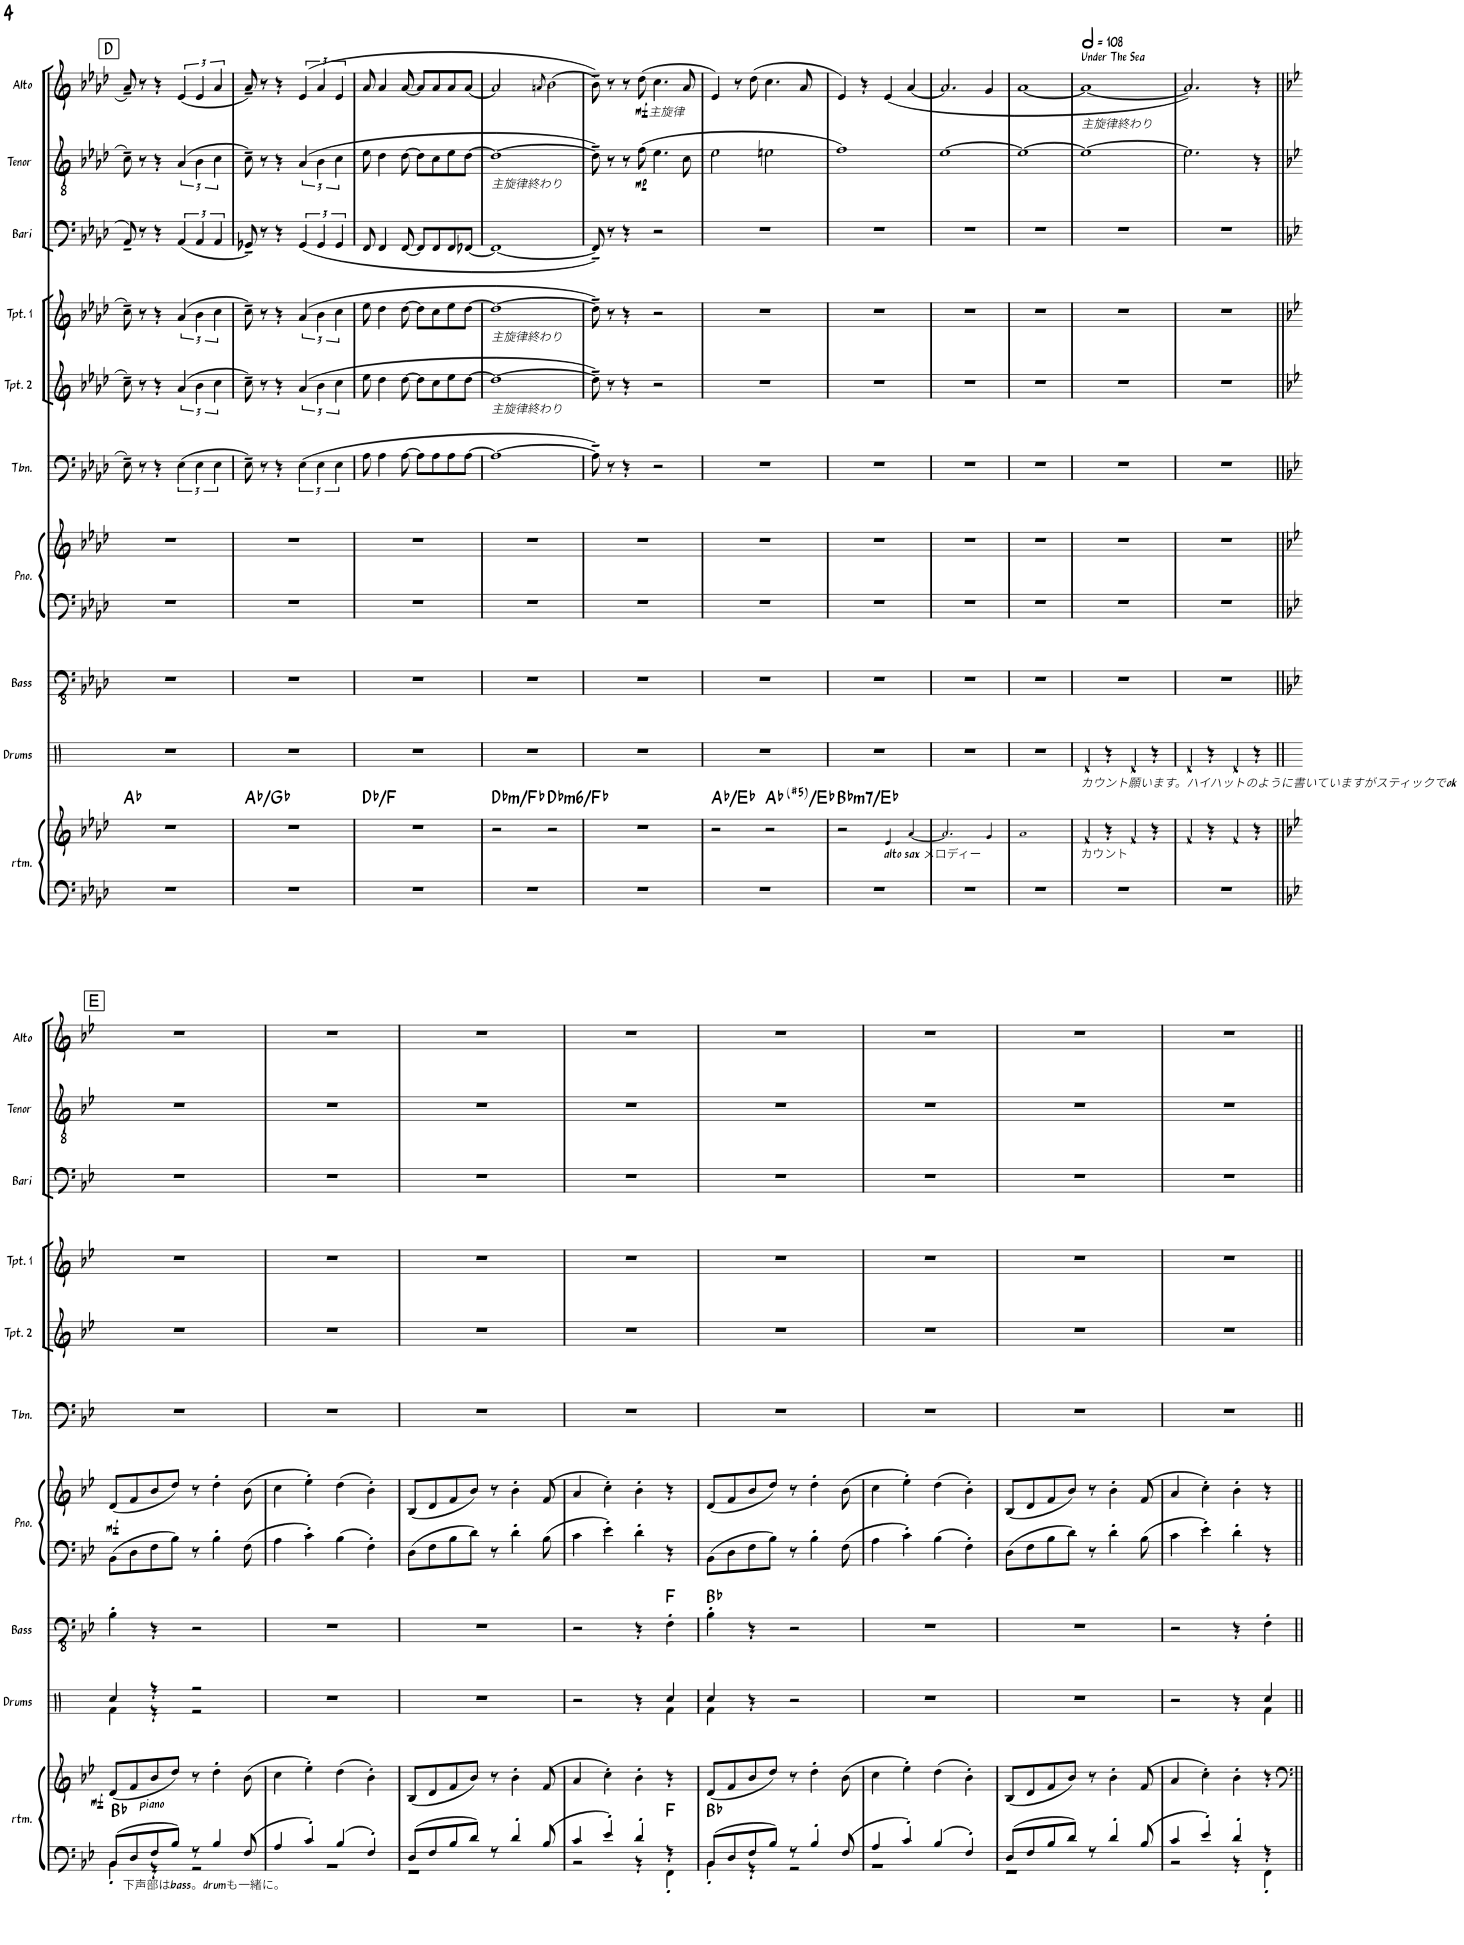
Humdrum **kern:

**kern	**kern	**dynam	**harte	**kern	**kern	**harte	**kern	**kern	**dynam	**kern	**kern	**kern	**kern	**kern	**dynam	**kern	**dynam
*part10	*part10	*part10	*part10	*part9	*part8	*part8	*part7	*part7	*part7	*part6	*part5	*part4	*part3	*part2	*part2	*part1	*part1
*staff12	*staff11	*staff11/12	*	*staff10	*staff9	*	*staff8	*staff7	*staff7/8	*staff6	*staff5	*staff4	*staff3	*staff2	*staff2	*staff1	*staff1
*I"Rhythm	*	*	*	*I"Drums	*I"Bass	*	*I"Piano	*	*	*I"Trombone 1	*I"Trumpet 2	*I"Trumpet 1	*I"Bari Sax	*I"Tenor Sax	*	*I"Alto Sax	*
*I'rtm.	*	*	*	*I'Drums	*I'Bass	*	*I'Pno.	*	*	*I'Tbn.	*I'Tpt. 2	*I'Tpt. 1	*I'Bari	*I'Tenor	*	*I'Alto	*
!!LO:PB:g=z
*clefF4	*clefG2	*	*	*clefX	*clefFv4	*	*clefF4	*clefG2	*	*clefF4	*clefG2	*clefG2	*clefF4	*clefGv2	*	*clefG2	*
*	*	*	*	*	*	*	*	*	*	*	*ITrd1c2	*ITrd1c2	*ITrd12c21	*ITrd8c14	*	*ITrd5c9	*
*k[b-e-a-d-]	*k[b-e-a-d-]	*	*	*k[]	*k[b-e-a-d-]	*	*k[b-e-a-d-]	*k[b-e-a-d-]	*	*k[b-e-a-d-]	*k[b-e-a-d-]	*k[b-e-a-d-]	*k[b-e-a-d-]	*k[b-e-a-d-]	*	*k[b-e-a-d-]	*
*M4/4	*M4/4	*	*	*M4/4	*M4/4	*	*M4/4	*M4/4	*	*M4/4	*M4/4	*M4/4	*M4/4	*M4/4	*	*M4/4	*
!!LO:REH:place=s1:a:B:rj:fs=14:t=D
=47	=47	=47	=47	=47	=47	=47	=47	=47	=47	=47	=47	=47	=47	=47	=47	=47	=47
1r	1r	.	Ab:maj	1r	1r	.	1r	1r	.	8E-~\	8cc~\	8cc~\	8AA-~/	8c~\	.	8a-~/	.
.	.	.	.	.	.	.	.	.	.	8r	8r	8r	8r	8r	.	8r	.
.	.	.	.	.	.	.	.	.	.	4r	4r	4r	4r	4r	.	4r	.
.	.	.	.	.	.	.	.	.	.	(6E-\	(6a-/	(6a-/	(6AA-/	(6A-/	.	(6e-/	.
.	.	.	.	.	.	.	.	.	.	6E-\	6b-\	6b-\	6AA-/	6B-\	.	6e-/	.
.	.	.	.	.	.	.	.	.	.	6E-\	6cc\	6cc\	6AA-/	6c\	.	6a-/	.
=48	=48	=48	=48	=48	=48	=48	=48	=48	=48	=48	=48	=48	=48	=48	=48	=48	=48
1r	1r	.	Ab:maj/b7	1r	1r	.	1r	1r	.	8E-~\)	8cc~\)	8cc~\)	8GG-X~/)	8c~\)	.	8a-~/)	.
.	.	.	.	.	.	.	.	.	.	8r	8r	8r	8r	8r	.	8r	.
.	.	.	.	.	.	.	.	.	.	4r	4r	4r	4r	4r	.	4r	.
.	.	.	.	.	.	.	.	.	.	(6E-\	(6a-/	(6a-/	(6GG-/	(6A-/	.	(6e-/	.
.	.	.	.	.	.	.	.	.	.	6E-\	6b-\	6b-\	6GG-/	6B-\	.	6a-/	.
.	.	.	.	.	.	.	.	.	.	6E-\	6cc\	6cc\	6GG-/	6c\	.	6e-/	.
=49	=49	=49	=49	=49	=49	=49	=49	=49	=49	=49	=49	=49	=49	=49	=49	=49	=49
1r	1r	.	Db:maj/3	1r	1r	.	1r	1r	.	8A-\	8ee-\	8ee-\	8FF/	8e-\	.	8a-/	.
.	.	.	.	.	.	.	.	.	.	4A-\	4dd-\	4dd-\	4FF/	4d-\	.	4a-/	.
.	.	.	.	.	.	.	.	.	.	[8A-\	[8dd-\	[8dd-\	[8FF/	[8d-\	.	[8a-/	.
.	.	.	.	.	.	.	.	.	.	8A-\L]	8dd-\L]	8dd-\L]	8FF/L]	8d-\L]	.	8a-/L]	.
.	.	.	.	.	.	.	.	.	.	8A-\	8cc\	8cc\	8FF/	8c\	.	8a-/	.
.	.	.	.	.	.	.	.	.	.	8A-\	8ee-\	8ee-\	8FF/	8e-\	.	8a-/	.
.	.	.	.	.	.	.	.	.	.	[8A-\J	[8dd-\J	[8dd-\J	[8FF-X/J	[8d-\J	.	[8a-/J	.
=50	=50	=50	=50	=50	=50	=50	=50	=50	=50	=50	=50	=50	=50	=50	=50	=50	=50
!	!	!	!	!	!	!	!	!	!	!	!	!	!	!LO:TX:b:i:t=主旋律終わり	!	!	!
!	!	!	!	!	!	!	!	!	!	!	!	!LO:TX:b:i:t=主旋律終わり	!	!	!	!	!
!	!	!	!LO:H:kt=m	!	!	!	!	!	!	!	!LO:TX:b:i:t=主旋律終わり	!	!	!	!	!	!
1r	2r	.	Db:min/b3	1r	1r	.	1r	1r	.	1A-_	1dd-_	1dd-_	1FF-_	1d-_	.	2a-/]	.
.	.	.	.	.	.	.	.	.	.	.	.	.	.	.	.	8qan/	.
!	!	!	!LO:H:kt=m6	!	!	!	!	!	!	!	!	!	!	!	!	!	!
.	2r	.	Db:min6/b3	.	.	.	.	.	.	.	.	.	.	.	.	[2b-\	.
=51	=51	=51	=51	=51	=51	=51	=51	=51	=51	=51	=51	=51	=51	=51	=51	=51	=51
1r	1r	.	.	1r	1r	.	1r	1r	.	8A-~\])	8dd-~\])	8dd-~\])	8FF-~/])	8d-~\])	.	8b-~\])	.
.	.	.	.	.	.	.	.	.	.	8r	8r	8r	8r	8r	.	8r	.
.	.	.	.	.	.	.	.	.	.	4r	4r	4r	4r	8r	.	8r	.
!	!	!	!	!	!	!	!	!	!	!	!	!	!	!	!	!LO:TX:b:i:t=主旋律	!
!	!	!	!	!	!	!	!	!	!	!	!	!	!	!	!LO:DY:b	!	!LO:DY:b
.	.	.	.	.	.	.	.	.	.	.	.	.	.	(8f\	mp	(8dd-\	mf
.	.	.	.	.	.	.	.	.	.	2r	2r	2r	2r	4.e-\	.	4.cc\	.
.	.	.	.	.	.	.	.	.	.	.	.	.	.	8c\	.	8a-/	.
=52	=52	=52	=52	=52	=52	=52	=52	=52	=52	=52	=52	=52	=52	=52	=52	=52	=52
1r	2r	.	Ab:maj/5	1r	1r	.	1r	1r	.	1r	1r	1r	1r	2e-\	.	4e-/)	.
.	.	.	.	.	.	.	.	.	.	.	.	.	.	.	.	8r	.
.	.	.	.	.	.	.	.	.	.	.	.	.	.	.	.	(8dd-\	.
.	2r	.	Ab:(3,#5)/5	.	.	.	.	.	.	.	.	.	.	2en\	.	4.cc\	.
.	.	.	.	.	.	.	.	.	.	.	.	.	.	.	.	8a-/	.
=53	=53	=53	=53	=53	=53	=53	=53	=53	=53	=53	=53	=53	=53	=53	=53	=53	=53
!	!	!	!LO:H:kt=m7	!	!	!	!	!	!	!	!	!	!	!	!	!	!
1r	2r	.	Bb:min7/4	1r	1r	.	1r	1r	.	1r	1r	1r	1r	1f)	.	4e-/)	.
.	.	.	.	.	.	.	.	.	.	.	.	.	.	.	.	4r	.
!	!LO:TX:b:t=alto sax メロディー	!	!	!	!	!	!	!	!	!	!	!	!	!	!	!	!
.	4e-!/	.	.	.	.	.	.	.	.	.	.	.	.	.	.	(4e-/	.
.	[4a-!/	.	.	.	.	.	.	.	.	.	.	.	.	.	.	[4a-/	.
=54	=54	=54	=54	=54	=54	=54	=54	=54	=54	=54	=54	=54	=54	=54	=54	=54	=54
1r	2.a-!/]	.	.	1r	1r	.	1r	1r	.	1r	1r	1r	1r	[1e-	.	2.a-/]	.
.	4g!/	.	.	.	.	.	.	.	.	.	.	.	.	.	.	4g/	.
=55	=55	=55	=55	=55	=55	=55	=55	=55	=55	=55	=55	=55	=55	=55	=55	=55	=55
1r	1a-!	.	.	1r	1r	.	1r	1r	.	1r	1r	1r	1r	1e-_	.	[1a-	.
=56	=56	=56	=56	=56	=56	=56	=56	=56	=56	=56	=56	=56	=56	=56	=56	=56	=56
*	*	*	*	*	*	*	*	*	*	*	*	*	*	*	*	*MM216	*
!	!	!	!	!	!	!	!	!	!	!	!	!	!	!	!	!LO:TX:a:t=Under The Sea	!
!	!	!	!	!	!	!	!	!	!	!	!	!	!	!	!	!LO:TX:b:i:t=主旋律終わり	!
!	!	!	!	!LO:TX:b:i:t=カウント願います。ハイハットのように書いていますがスティックでok	!	!	!	!	!	!	!	!	!	!	!	!	!
!	!LO:TX:b:t=カウント	!	!	!	!	!	!	!	!	!	!	!	!	!	!	!	!
1r	4f/	.	.	4Rd/	1r	.	1r	1r	.	1r	1r	1r	1r	1e-_	.	1a-_	.
.	4r	.	.	4r	.	.	.	.	.	.	.	.	.	.	.	.	.
.	4f/	.	.	4Rd/	.	.	.	.	.	.	.	.	.	.	.	.	.
.	4r	.	.	4r	.	.	.	.	.	.	.	.	.	.	.	.	.
=57	=57	=57	=57	=57	=57	=57	=57	=57	=57	=57	=57	=57	=57	=57	=57	=57	=57
1r	4f/	.	.	4Rd/	1r	.	1r	1r	.	1r	1r	1r	1r	2.e-\]	.	2.a-/])	.
.	4r	.	.	4r	.	.	.	.	.	.	.	.	.	.	.	.	.
.	4f/	.	.	4Rd/	.	.	.	.	.	.	.	.	.	.	.	.	.
.	4r	.	.	4r	.	.	.	.	.	.	.	.	.	4r	.	4r	.
!!LO:LB:g=z
!!LO:REH:place=s1:a:B:rj:fs=14:t=E
=58||	=58||	=58||	=58||	=58||	=58||	=58||	=58||	=58||	=58||	=58||	=58||	=58||	=58||	=58||	=58||	=58||	=58||
*k[b-e-]	*k[b-e-]	*	*	*	*k[b-e-]	*	*k[b-e-]	*k[b-e-]	*	*k[b-e-]	*k[b-e-]	*k[b-e-]	*k[b-e-]	*k[b-e-]	*	*k[b-e-]	*
*^	*	*	*	*^	*	*	*	*	*	*	*	*	*	*	*	*	*
!	!	!LO:TX:b:t=piano	!	!	!	!	!	!	!	!	!	!	!	!	!	!	!	!	!
!LO:TX:b:t=下声部はbass。drumも一緒に。	!	!	!	!	!	!	!	!	!	!	!	!	!	!	!	!	!	!	!
!	!	!	!LO:DY:b	!	!	!	!	!	!	!	!LO:DY:b	!	!	!	!	!	!	!	!
8BB-/L	4BB-'\	(8d/L	mf	Bb:maj	4Rcc/	4Rf\	4BB-'\	.	8BB-\L	(8d/L	mf	1r	1r	1r	1r	1r	.	1r	.
8D/	.	8f/	.	.	.	.	.	.	8D\	8f/	.	.	.	.	.	.	.	.	.
8F/	4r	8b-/	.	.	4r	4r	4r	.	8F\	8b-/	.	.	.	.	.	.	.	.	.
8B-/J	.	8dd/J)	.	.	.	.	.	.	8B-\J	8dd/J)	.	.	.	.	.	.	.	.	.
8r	2r	8r	.	.	2r	2r	2r	.	8r	8r	.	.	.	.	.	.	.	.	.
4B-/	.	4dd'\	.	.	.	.	.	.	4B-'\	4dd'\	.	.	.	.	.	.	.	.	.
8F/	.	(8b-\	.	.	.	.	.	.	8F\	(8b-\	.	.	.	.	.	.	.	.	.
*	*	*	*	*	*v	*v	*	*	*	*	*	*	*	*	*	*	*	*	*
=59	=59	=59	=59	=59	=59	=59	=59	=59	=59	=59	=59	=59	=59	=59	=59	=59	=59	=59
4A/	1r	4cc\	.	.	1r	1r	.	4A\	4cc\	.	1r	1r	1r	1r	1r	.	1r	.
4c'/	.	4ee-'\)	.	.	.	.	.	4c'\	4ee-'\)	.	.	.	.	.	.	.	.	.
4B-/	.	(4dd\	.	.	.	.	.	4B-\	(4dd\	.	.	.	.	.	.	.	.	.
4F'/	.	4b-'\)	.	.	.	.	.	4F'\	4b-'\)	.	.	.	.	.	.	.	.	.
=60	=60	=60	=60	=60	=60	=60	=60	=60	=60	=60	=60	=60	=60	=60	=60	=60	=60	=60
8D/L	1r	(8B-/L	.	.	1r	1r	.	8D\L	(8B-/L	.	1r	1r	1r	1r	1r	.	1r	.
8F/	.	8d/	.	.	.	.	.	8F\	8d/	.	.	.	.	.	.	.	.	.
8B-/	.	8f/	.	.	.	.	.	8B-\	8f/	.	.	.	.	.	.	.	.	.
8d/J	.	8b-/J)	.	.	.	.	.	8d\J	8b-/J)	.	.	.	.	.	.	.	.	.
8r	.	8r	.	.	.	.	.	8r	8r	.	.	.	.	.	.	.	.	.
4d'/	.	4b-'\	.	.	.	.	.	4d'\	4b-'\	.	.	.	.	.	.	.	.	.
8B-/	.	(8f/	.	.	.	.	.	8B-\	(8f/	.	.	.	.	.	.	.	.	.
=61	=61	=61	=61	=61	=61	=61	=61	=61	=61	=61	=61	=61	=61	=61	=61	=61	=61	=61
*	*	*	*	*	*^	*	*	*	*	*	*	*	*	*	*	*	*	*
4c/	2r	4a/	.	.	2r	2.ryy	2r	.	4c\	4a/	.	1r	1r	1r	1r	1r	.	1r	.
4e-'/	.	4cc'\)	.	.	.	.	.	.	4e-'\	4cc'\)	.	.	.	.	.	.	.	.	.
4d'/	4r	4b-'\	.	.	4r	.	4r	.	4d'\	4b-'\	.	.	.	.	.	.	.	.	.
4r	4FF'\	4r	.	F:maj	4Rcc/	4Rf\	4FF'\	F:maj	4r	4r	.	.	.	.	.	.	.	.	.
=62	=62	=62	=62	=62	=62	=62	=62	=62	=62	=62	=62	=62	=62	=62	=62	=62	=62	=62	=62
8BB-/L	4BB-'\	(8d/L	.	Bb:maj	4Rcc/	4Rf\	4BB-'\	Bb:maj	8BB-\L	(8d/L	.	1r	1r	1r	1r	1r	.	1r	.
8D/	.	8f/	.	.	.	.	.	.	8D\	8f/	.	.	.	.	.	.	.	.	.
8F/	4r	8b-/	.	.	4r	2.ryy	4r	.	8F\	8b-/	.	.	.	.	.	.	.	.	.
8B-/J	.	8dd/J)	.	.	.	.	.	.	8B-\J	8dd/J)	.	.	.	.	.	.	.	.	.
8r	2r	8r	.	.	2r	.	2r	.	8r	8r	.	.	.	.	.	.	.	.	.
4B-'/	.	4dd'\	.	.	.	.	.	.	4B-'\	4dd'\	.	.	.	.	.	.	.	.	.
8F/	.	(8b-\	.	.	.	.	.	.	8F\	(8b-\	.	.	.	.	.	.	.	.	.
*	*	*	*	*	*v	*v	*	*	*	*	*	*	*	*	*	*	*	*	*
=63	=63	=63	=63	=63	=63	=63	=63	=63	=63	=63	=63	=63	=63	=63	=63	=63	=63	=63
4A/	1r	4cc\	.	.	1r	1r	.	4A\	4cc\	.	1r	1r	1r	1r	1r	.	1r	.
4c'/	.	4ee-'\)	.	.	.	.	.	4c'\	4ee-'\)	.	.	.	.	.	.	.	.	.
4B-/	.	(4dd\	.	.	.	.	.	4B-\	(4dd\	.	.	.	.	.	.	.	.	.
4F'/	.	4b-'\)	.	.	.	.	.	4F'\	4b-'\)	.	.	.	.	.	.	.	.	.
=64	=64	=64	=64	=64	=64	=64	=64	=64	=64	=64	=64	=64	=64	=64	=64	=64	=64	=64
8D/L	1r	(8B-/L	.	.	1r	1r	.	8D\L	(8B-/L	.	1r	1r	1r	1r	1r	.	1r	.
8F/	.	8d/	.	.	.	.	.	8F\	8d/	.	.	.	.	.	.	.	.	.
8B-/	.	8f/	.	.	.	.	.	8B-\	8f/	.	.	.	.	.	.	.	.	.
8d/J	.	8b-/J)	.	.	.	.	.	8d\J	8b-/J)	.	.	.	.	.	.	.	.	.
8r	.	8r	.	.	.	.	.	8r	8r	.	.	.	.	.	.	.	.	.
4d'/	.	4b-'\	.	.	.	.	.	4d'\	4b-'\	.	.	.	.	.	.	.	.	.
8B-/	.	(8f/	.	.	.	.	.	8B-\	(8f/	.	.	.	.	.	.	.	.	.
=65	=65	=65	=65	=65	=65	=65	=65	=65	=65	=65	=65	=65	=65	=65	=65	=65	=65	=65
*	*	*	*	*	*^	*	*	*	*	*	*	*	*	*	*	*	*	*
4c/	2r	4a/	.	.	2r	2.ryy	2r	.	4c\	4a/	.	1r	1r	1r	1r	1r	.	1r	.
4e-'/	.	4cc'\)	.	.	.	.	.	.	4e-'\	4cc'\)	.	.	.	.	.	.	.	.	.
4d'/	4r	4b-'\	.	.	4r	.	4r	.	4d'\	4b-'\	.	.	.	.	.	.	.	.	.
4r	4FF'\	4r	.	.	4Rcc/	4Rf\	4FF'\	.	4r	4r	.	.	.	.	.	.	.	.	.
*v	*v	*	*	*	*v	*v	*	*	*	*	*	*	*	*	*	*	*	*	*
=||	=||	=||	=||	=||	=||	=||	=||	=||	=||	=||	=||	=||	=||	=||	=||	=||	=||
*-	*-	*-	*-	*-	*-	*-	*-	*-	*-	*-	*-	*-	*-	*-	*-	*-	*-
